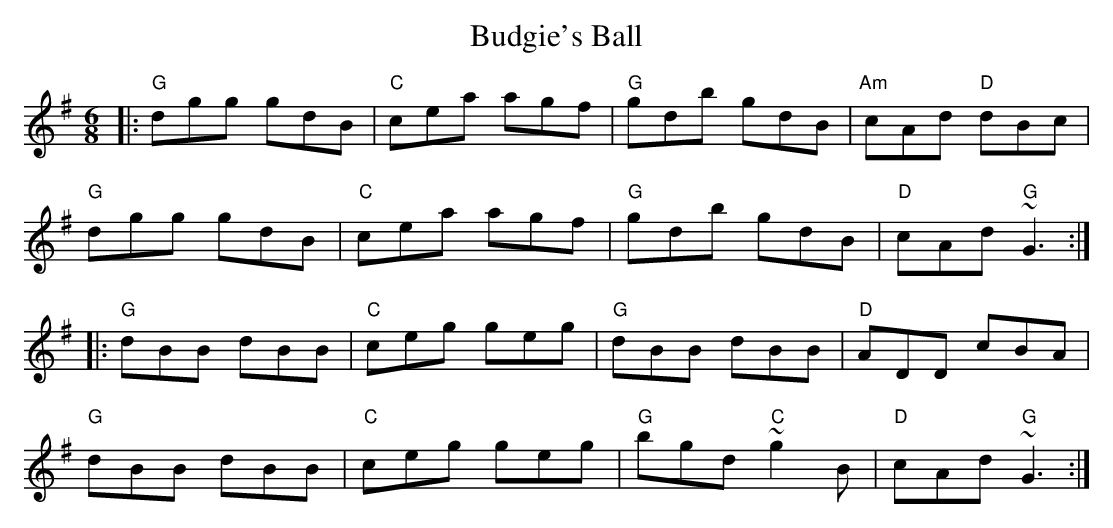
X:1
T: Budgie's Ball
M: 6/8
L: 1/8
K: Gmaj
|:"G"dgg gdB|"C"cea agf|"G"gdb gdB|"Am"cAd "D"dBc|
"G"dgg gdB|"C"cea agf|"G"gdb gdB|"D"cAd "G"~G3:|
|:"G"dBB dBB|"C"ceg geg|"G"dBB dBB|"D"ADD cBA|
"G"dBB dBB|"C"ceg geg|"G" bgd "C"~g2 B|"D"cAd "G"~G3:|
